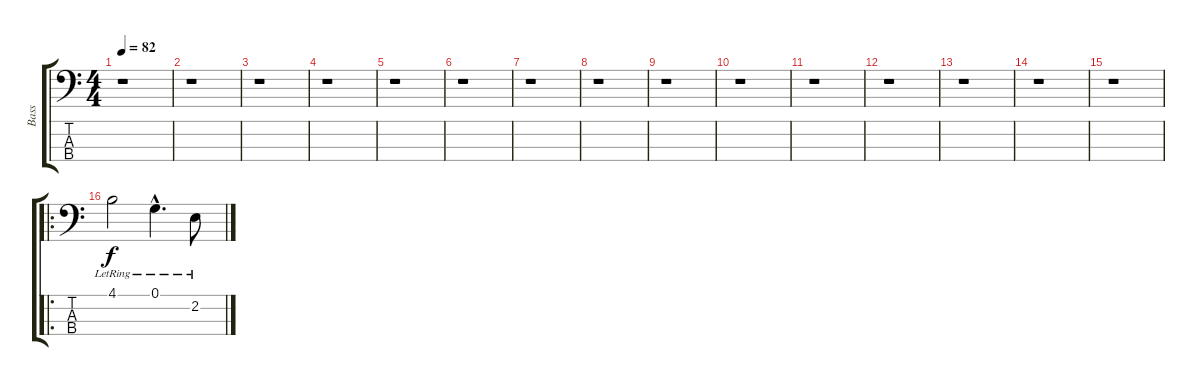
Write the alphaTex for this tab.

\track ("Bass" "Bass") {instrument electricbassfinger}
\staff {score tabs}
\tuning (G2 D2 A1 E1) {hide}
\ts (4 4)
\tempo 82
\clef f4
\ks c
r.1{dy f} |
r.1 |
r.1 |
r.1 |
r.1 |
r.1 |
r.1 |
r.1 |
r.1 |
r.1 |
r.1 |
r.1 |
r.1 |
r.1 |
r.1 |
\ro
4.1{lr}.2 0.1{hac lr}.4{d} 2.2{lr}.8
